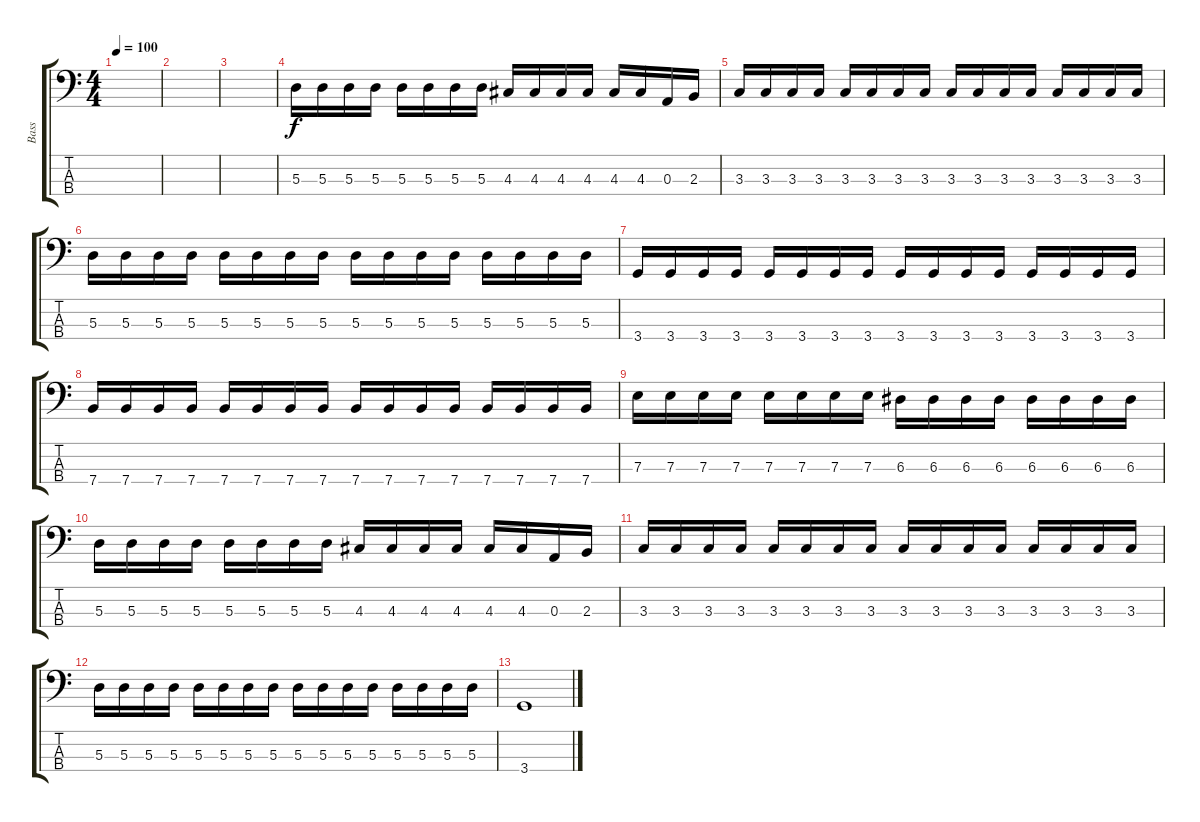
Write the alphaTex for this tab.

\track ("Bass" "Bass") {instrument electricbasspick}
\staff {score tabs}
\tuning (G2 D2 A1 E1) {hide}
\ts (4 4)
\tempo 100
\clef f4
\ks c
|
|
|
5.3.16 5.3.16 5.3.16 5.3.16 5.3.16 5.3.16 5.3.16 5.3.16 4.3.16 4.3.16 4.3.16 4.3.16 4.3.16 4.3.16 0.3.16 2.3.16 |
3.3.16 3.3.16 3.3.16 3.3.16 3.3.16 3.3.16 3.3.16 3.3.16 3.3.16 3.3.16 3.3.16 3.3.16 3.3.16 3.3.16 3.3.16 3.3.16 |
5.3.16 5.3.16 5.3.16 5.3.16 5.3.16 5.3.16 5.3.16 5.3.16 5.3.16 5.3.16 5.3.16 5.3.16 5.3.16 5.3.16 5.3.16 5.3.16 |
3.4.16 3.4.16 3.4.16 3.4.16 3.4.16 3.4.16 3.4.16 3.4.16 3.4.16 3.4.16 3.4.16 3.4.16 3.4.16 3.4.16 3.4.16 3.4.16 |
7.4.16 7.4.16 7.4.16 7.4.16 7.4.16 7.4.16 7.4.16 7.4.16 7.4.16 7.4.16 7.4.16 7.4.16 7.4.16 7.4.16 7.4.16 7.4.16 |
7.3.16 7.3.16 7.3.16 7.3.16 7.3.16 7.3.16 7.3.16 7.3.16 6.3.16 6.3.16 6.3.16 6.3.16 6.3.16 6.3.16 6.3.16 6.3.16 |
5.3.16 5.3.16 5.3.16 5.3.16 5.3.16 5.3.16 5.3.16 5.3.16 4.3.16 4.3.16 4.3.16 4.3.16 4.3.16 4.3.16 0.3.16 2.3.16 |
3.3.16 3.3.16 3.3.16 3.3.16 3.3.16 3.3.16 3.3.16 3.3.16 3.3.16 3.3.16 3.3.16 3.3.16 3.3.16 3.3.16 3.3.16 3.3.16 |
5.3.16 5.3.16 5.3.16 5.3.16 5.3.16 5.3.16 5.3.16 5.3.16 5.3.16 5.3.16 5.3.16 5.3.16 5.3.16 5.3.16 5.3.16 5.3.16 |
3.4.1
